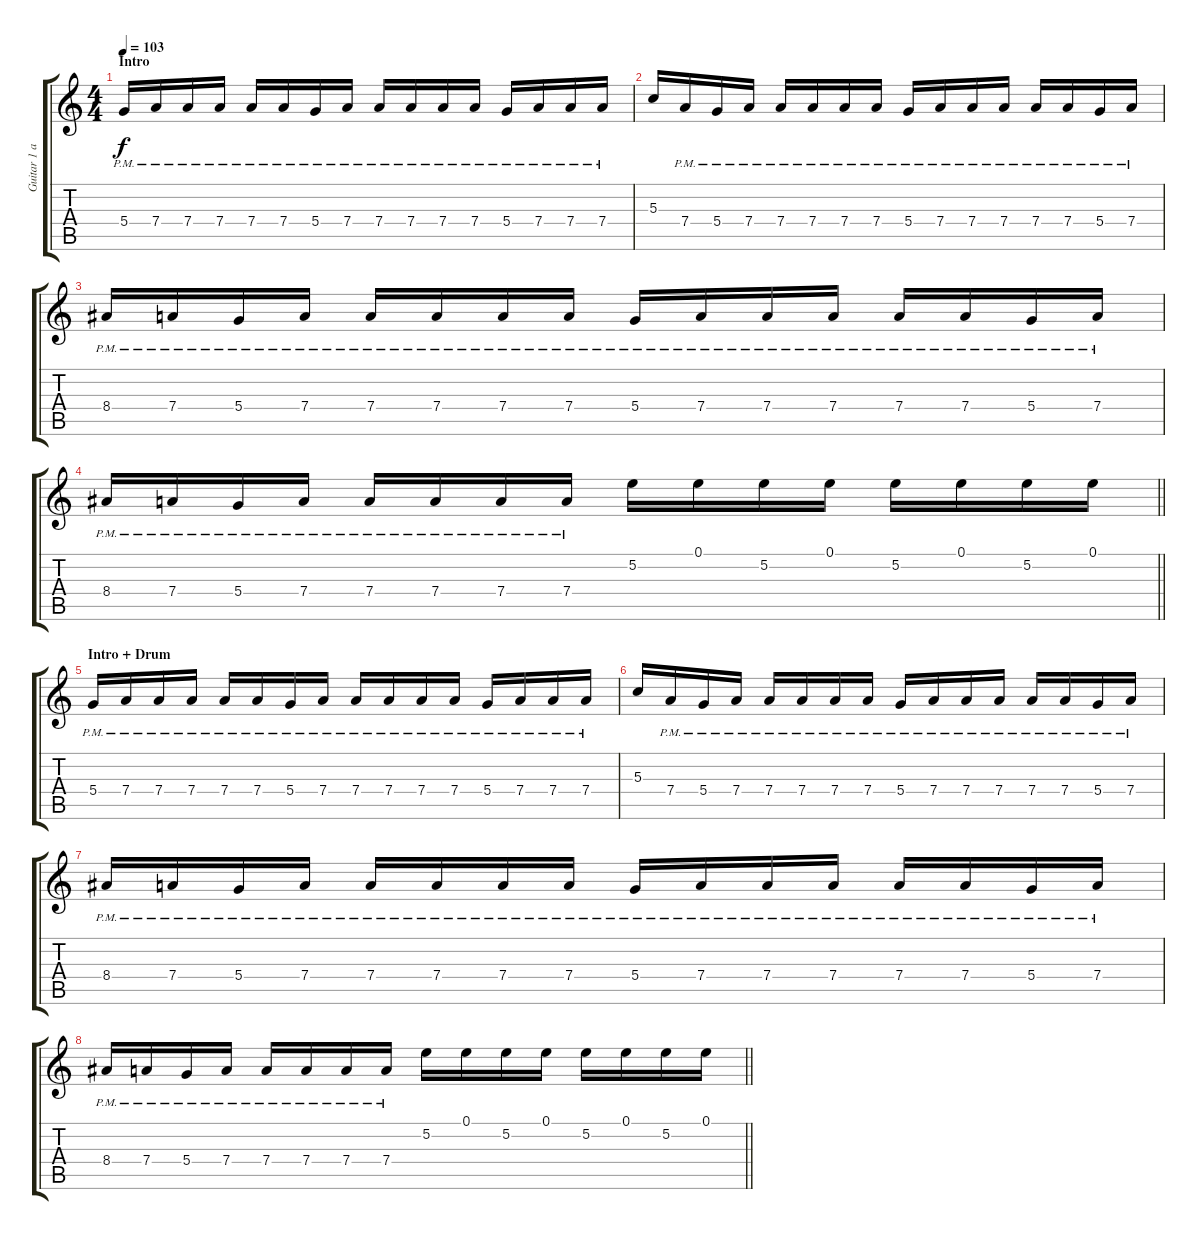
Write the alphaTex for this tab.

\track ("Guitar 1 a" "Guitar 1 a") {instrument overdrivenguitar}
\staff {score tabs}
\tuning (E4 B3 G3 D3 A2 D2) {hide}
\ts (4 4)
\section ("" "Intro")
\tempo 103
\clef g2
\ks c
5.4{pm}.16{dy f instrument overdrivenguitar} 7.4{pm}.16 7.4{pm}.16 7.4{pm}.16 7.4{pm}.16 7.4{pm}.16 5.4{pm}.16 7.4{pm}.16 7.4{pm}.16 7.4{pm}.16 7.4{pm}.16 7.4{pm}.16 5.4{pm}.16 7.4{pm}.16 7.4{pm}.16 7.4{pm}.16 |
5.3.16 7.4{pm}.16 5.4{pm}.16 7.4{pm}.16 7.4{pm}.16 7.4{pm}.16 7.4{pm}.16 7.4{pm}.16 5.4{pm}.16 7.4{pm}.16 7.4{pm}.16 7.4{pm}.16 7.4{pm}.16 7.4{pm}.16 5.4{pm}.16 7.4{pm}.16 |
8.4{pm}.16 7.4{pm}.16 5.4{pm}.16 7.4{pm}.16 7.4{pm}.16 7.4{pm}.16 7.4{pm}.16 7.4{pm}.16 5.4{pm}.16 7.4{pm}.16 7.4{pm}.16 7.4{pm}.16 7.4{pm}.16 7.4{pm}.16 5.4{pm}.16 7.4{pm}.16 |
\barLineRight lightlight
8.4{pm}.16 7.4{pm}.16 5.4{pm}.16 7.4{pm}.16 7.4{pm}.16 7.4{pm}.16 7.4{pm}.16 7.4{pm}.16 5.2.16 0.1.16 5.2.16 0.1.16 5.2.16 0.1.16 5.2.16 0.1.16 |
\section ("" "Intro + Drum")
5.4{pm}.16 7.4{pm}.16 7.4{pm}.16 7.4{pm}.16 7.4{pm}.16 7.4{pm}.16 5.4{pm}.16 7.4{pm}.16 7.4{pm}.16 7.4{pm}.16 7.4{pm}.16 7.4{pm}.16 5.4{pm}.16 7.4{pm}.16 7.4{pm}.16 7.4{pm}.16 |
5.3.16 7.4{pm}.16 5.4{pm}.16 7.4{pm}.16 7.4{pm}.16 7.4{pm}.16 7.4{pm}.16 7.4{pm}.16 5.4{pm}.16 7.4{pm}.16 7.4{pm}.16 7.4{pm}.16 7.4{pm}.16 7.4{pm}.16 5.4{pm}.16 7.4{pm}.16 |
8.4{pm}.16 7.4{pm}.16 5.4{pm}.16 7.4{pm}.16 7.4{pm}.16 7.4{pm}.16 7.4{pm}.16 7.4{pm}.16 5.4{pm}.16 7.4{pm}.16 7.4{pm}.16 7.4{pm}.16 7.4{pm}.16 7.4{pm}.16 5.4{pm}.16 7.4{pm}.16 |
\barLineRight lightlight
8.4{pm}.16 7.4{pm}.16 5.4{pm}.16 7.4{pm}.16 7.4{pm}.16 7.4{pm}.16 7.4{pm}.16 7.4{pm}.16 5.2.16 0.1.16 5.2.16 0.1.16 5.2.16 0.1.16 5.2.16 0.1.16
